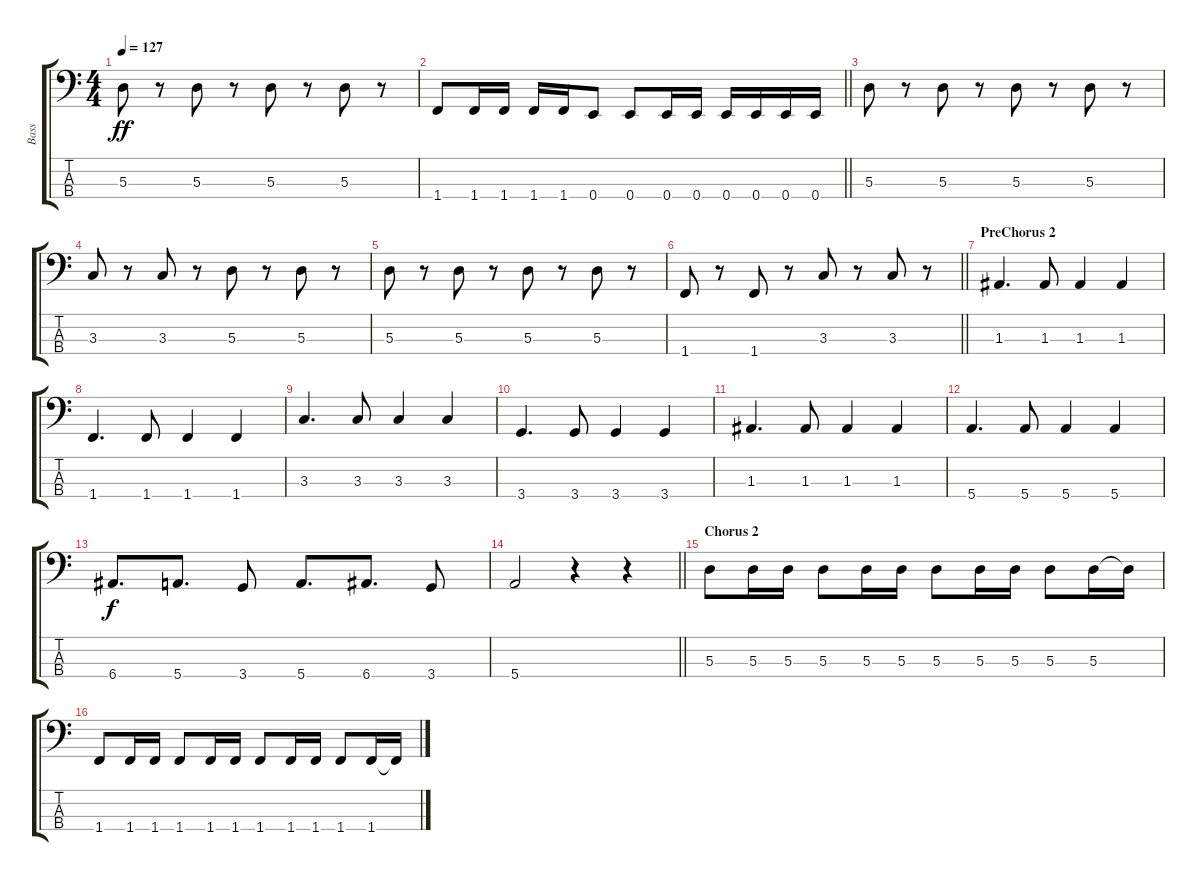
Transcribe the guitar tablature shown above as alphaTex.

\track ("Bass" "Bass") {instrument electricbassfinger}
\staff {score tabs}
\tuning (G2 D2 A1 E1) {hide}
\ts (4 4)
\tempo 127
\clef f4
\ks c
5.3.8{dy ff} r.8 5.3.8 r.8 5.3.8 r.8 5.3.8 r.8 |
\barLineRight lightlight
1.4.8 1.4.16 1.4.16 1.4.16 1.4.16 0.4.8 0.4.8 0.4.16 0.4.16 0.4.16 0.4.16 0.4.16 0.4.16 |
5.3.8 r.8 5.3.8 r.8 5.3.8 r.8 5.3.8 r.8 |
3.3.8 r.8 3.3.8 r.8 5.3.8 r.8 5.3.8 r.8 |
5.3.8 r.8 5.3.8 r.8 5.3.8 r.8 5.3.8 r.8 |
\barLineRight lightlight
1.4.8 r.8 1.4.8 r.8 3.3.8 r.8 3.3.8 r.8 |
\section ("" "PreChorus 2")
1.3.4{d} 1.3.8 1.3.4 1.3.4 |
1.4.4{d} 1.4.8 1.4.4 1.4.4 |
3.3.4{d} 3.3.8 3.3.4 3.3.4 |
3.4.4{d} 3.4.8 3.4.4 3.4.4 |
1.3.4{d} 1.3.8 1.3.4 1.3.4 |
5.4.4{d} 5.4.8 5.4.4 5.4.4 |
6.4.8{d dy f} 5.4.8{d} 3.4.8 5.4.8{d} 6.4.8{d} 3.4.8 |
\barLineRight lightlight
5.4.2 r.4 r.4 |
\section ("" "Chorus 2")
5.3.8 5.3.16 5.3.16 5.3.8 5.3.16 5.3.16 5.3.8 5.3.16 5.3.16 5.3.8 5.3.16 5.3{t}.16 |
1.4.8 1.4.16 1.4.16 1.4.8 1.4.16 1.4.16 1.4.8 1.4.16 1.4.16 1.4.8 1.4.16 1.4{t}.16
